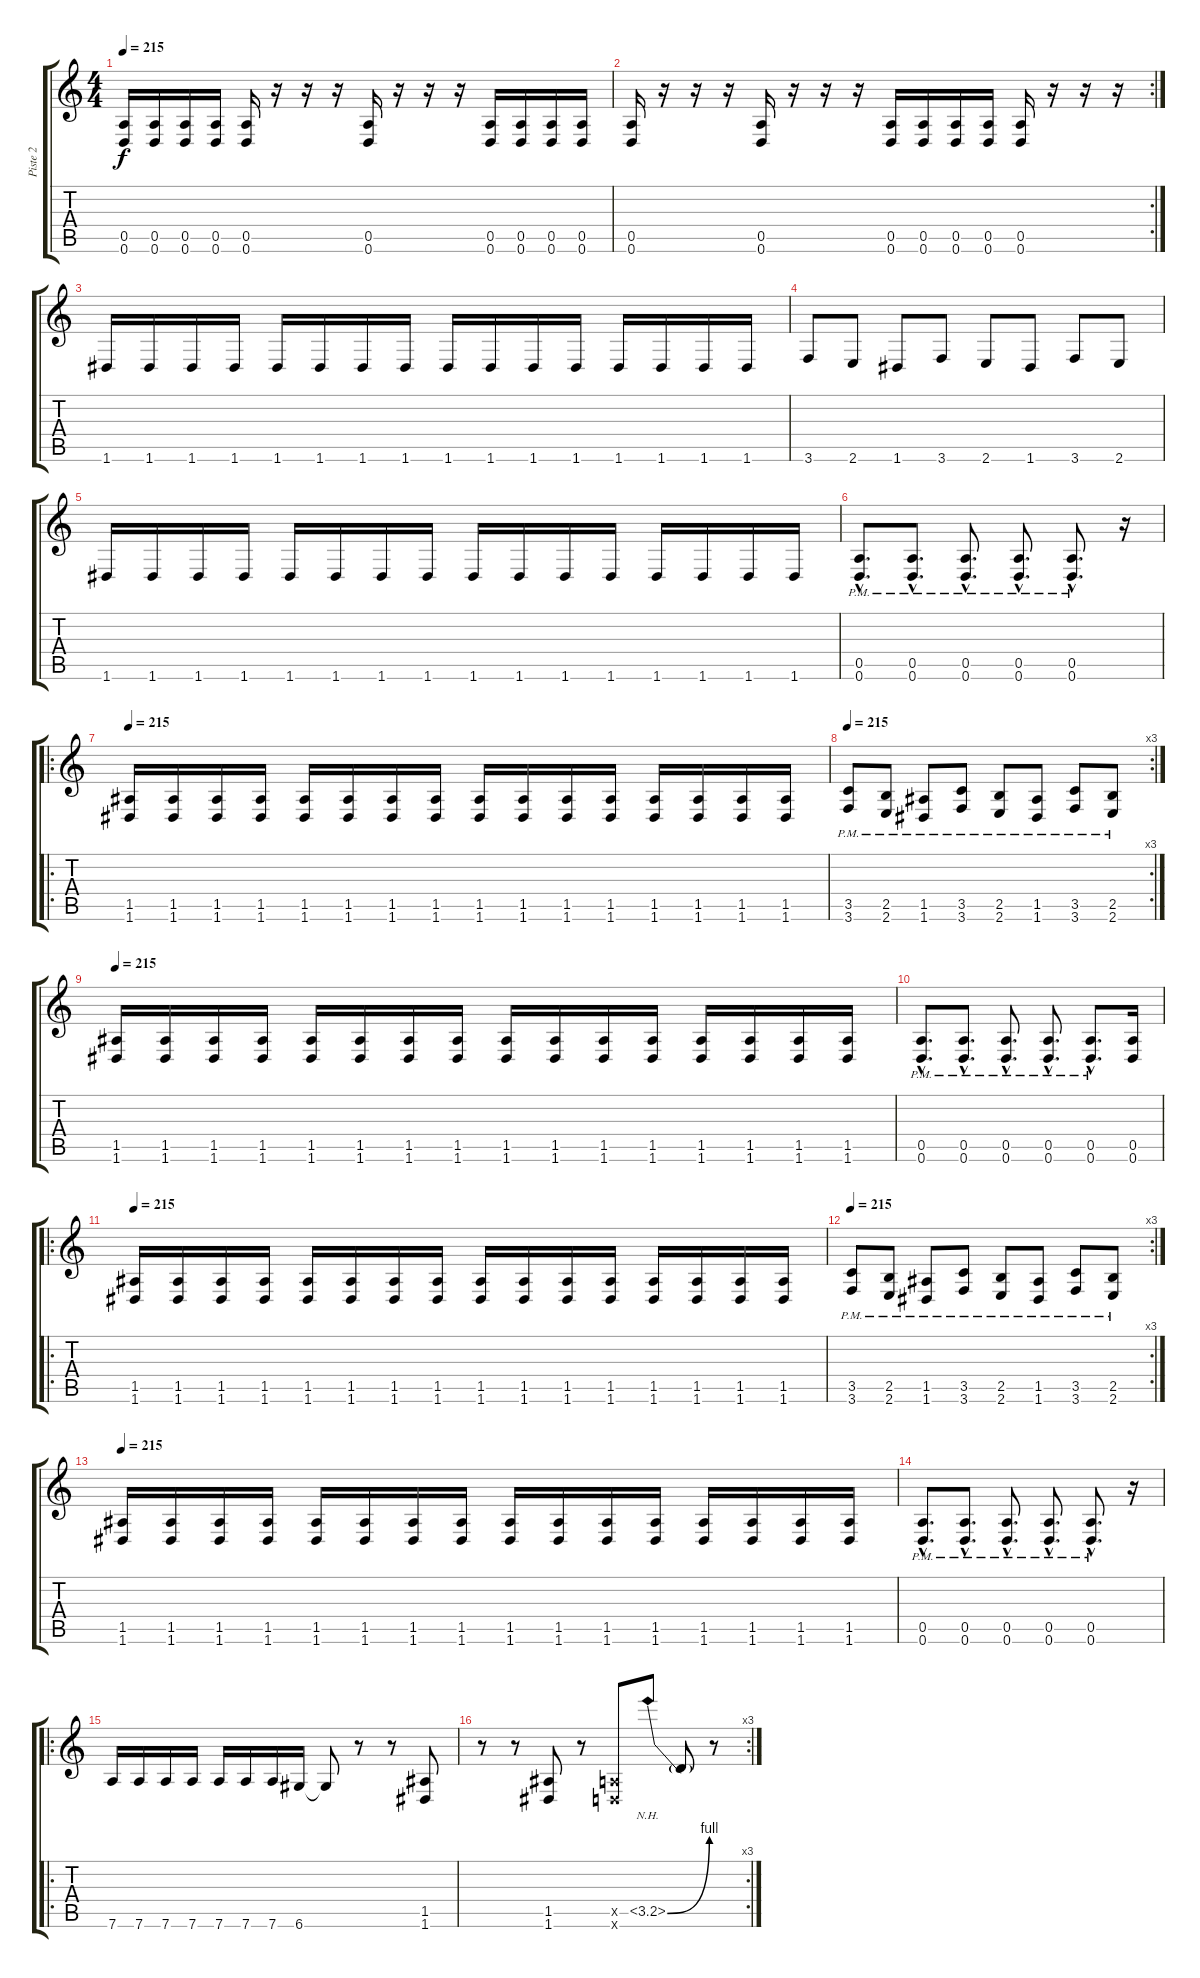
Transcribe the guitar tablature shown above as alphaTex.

\track ("Piste 2" "Piste 2") {instrument distortionguitar}
\staff {score tabs}
\tuning (E4 B3 G3 D3 A2 D2) {hide}
\ts (4 4)
\tempo 215
\clef g2
\ks c
(0.5 0.6).16{dy f} (0.5 0.6).16 (0.5 0.6).16 (0.5 0.6).16 (0.5 0.6).16 r.16 r.16 r.16 (0.5 0.6).16 r.16 r.16 r.16 (0.5 0.6).16 (0.5 0.6).16 (0.5 0.6).16 (0.5 0.6).16 |
\rc 2
(0.5 0.6).16 r.16 r.16 r.16 (0.5 0.6).16 r.16 r.16 r.16 (0.5 0.6).16 (0.5 0.6).16 (0.5 0.6).16 (0.5 0.6).16 (0.5 0.6).16 r.16 r.16 r.16 |
1.6.16 1.6.16 1.6.16 1.6.16 1.6.16 1.6.16 1.6.16 1.6.16 1.6.16 1.6.16 1.6.16 1.6.16 1.6.16 1.6.16 1.6.16 1.6.16 |
3.6.8 2.6.8 1.6.8 3.6.8 2.6.8 1.6.8 3.6.8 2.6.8 |
1.6.16 1.6.16 1.6.16 1.6.16 1.6.16 1.6.16 1.6.16 1.6.16 1.6.16 1.6.16 1.6.16 1.6.16 1.6.16 1.6.16 1.6.16 1.6.16 |
(0.5{hac pm} 0.6{hac pm}).8{d} (0.5{hac pm} 0.6{hac pm}).8{d} (0.5{hac pm} 0.6{hac pm}).8{d} (0.5{hac pm} 0.6{hac pm}).8{d} (0.5{hac pm} 0.6{hac pm}).8{d} r.16 |
\ro
\tempo 215
(1.5 1.6).16 (1.5 1.6).16 (1.5 1.6).16 (1.5 1.6).16 (1.5 1.6).16 (1.5 1.6).16 (1.5 1.6).16 (1.5 1.6).16 (1.5 1.6).16 (1.5 1.6).16 (1.5 1.6).16 (1.5 1.6).16 (1.5 1.6).16 (1.5 1.6).16 (1.5 1.6).16 (1.5 1.6).16 |
\rc 3
\tempo 215
(3.5{pm} 3.6{pm}).8 (2.5{pm} 2.6{pm}).8 (1.5{pm} 1.6{pm}).8 (3.5{pm} 3.6{pm}).8 (2.5{pm} 2.6{pm}).8 (1.5{pm} 1.6{pm}).8 (3.5{pm} 3.6{pm}).8 (2.5{pm} 2.6{pm}).8 |
\tempo 215
(1.5 1.6).16 (1.5 1.6).16 (1.5 1.6).16 (1.5 1.6).16 (1.5 1.6).16 (1.5 1.6).16 (1.5 1.6).16 (1.5 1.6).16 (1.5 1.6).16 (1.5 1.6).16 (1.5 1.6).16 (1.5 1.6).16 (1.5 1.6).16 (1.5 1.6).16 (1.5 1.6).16 (1.5 1.6).16 |
(0.5{hac pm} 0.6{hac pm}).8{d} (0.5{hac pm} 0.6{hac pm}).8{d} (0.5{hac pm} 0.6{hac pm}).8{d} (0.5{hac pm} 0.6{hac pm}).8{d} (0.5{hac pm} 0.6{hac pm}).8{d} (0.5 0.6).16 |
\ro
\tempo 215
(1.5 1.6).16 (1.5 1.6).16 (1.5 1.6).16 (1.5 1.6).16 (1.5 1.6).16 (1.5 1.6).16 (1.5 1.6).16 (1.5 1.6).16 (1.5 1.6).16 (1.5 1.6).16 (1.5 1.6).16 (1.5 1.6).16 (1.5 1.6).16 (1.5 1.6).16 (1.5 1.6).16 (1.5 1.6).16 |
\rc 3
\tempo 215
(3.5{pm} 3.6{pm}).8 (2.5{pm} 2.6{pm}).8 (1.5{pm} 1.6{pm}).8 (3.5{pm} 3.6{pm}).8 (2.5{pm} 2.6{pm}).8 (1.5{pm} 1.6{pm}).8 (3.5{pm} 3.6{pm}).8 (2.5{pm} 2.6{pm}).8 |
\tempo 215
(1.5 1.6).16 (1.5 1.6).16 (1.5 1.6).16 (1.5 1.6).16 (1.5 1.6).16 (1.5 1.6).16 (1.5 1.6).16 (1.5 1.6).16 (1.5 1.6).16 (1.5 1.6).16 (1.5 1.6).16 (1.5 1.6).16 (1.5 1.6).16 (1.5 1.6).16 (1.5 1.6).16 (1.5 1.6).16 |
(0.5{hac pm} 0.6{hac pm}).8{d} (0.5{hac pm} 0.6{hac pm}).8{d} (0.5{hac pm} 0.6{hac pm}).8{d} (0.5{hac pm} 0.6{hac pm}).8{d} (0.5{hac pm} 0.6{hac pm}).8{d} r.16 |
\ro
7.6.16 7.6.16 7.6.16 7.6.16 7.6.16 7.6.16 7.6.16 6.6.16 6.6{t}.8 r.8 r.8 (1.5 1.6).8 |
\rc 3
r.8 r.8 (1.5 1.6).8 r.8 (0.5{x} 0.6{x}).8 3.5{be (bend 0 0 60 4) nh}.8 3.5{t}.8 r.8
